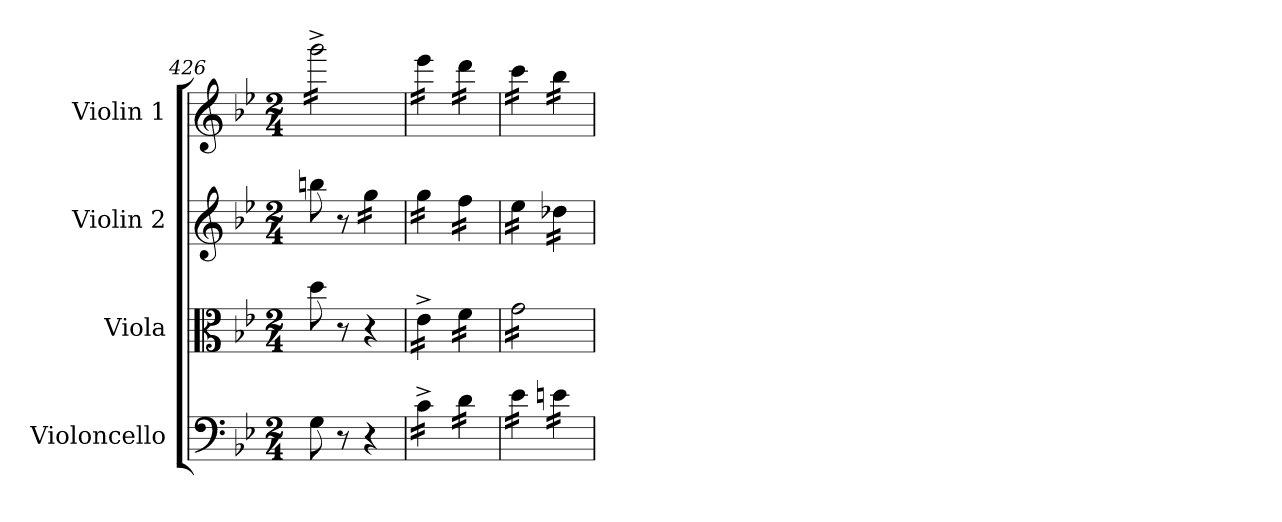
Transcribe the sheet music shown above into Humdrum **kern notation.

**kern	**kern	**kern	**kern
*part4	*part3	*part2	*part1
*staff4	*staff3	*staff2	*staff1
*I"Violoncello	*I"Viola	*I"Violin 2	*I"Violin 1
*I'Vc	*I'Vla	*I'Vln	*I'Vln
*clefF4	*clefC3	*clefG2	*clefG2
*k[b-e-]	*k[b-e-]	*k[b-e-]	*k[b-e-]
*M2/4	*M2/4	*M2/4	*M2/4
=426	=426	=426	=426
*	*	*	*tremolo
8G\	8dd\	8bbn\	16ggg^\LL
.	.	.	16ggg^\
8r	8r	8r	16ggg^\
.	.	.	16ggg^\
*	*	*tremolo	*
4r	4r	16gg\LL	16ggg^\
.	.	16gg\	16ggg^\
.	.	16gg\	16ggg^\
.	.	16gg\JJ	16ggg^\JJ
=427	=427	=427	=427
*tremolo	*	*	*
*	*tremolo	*	*
16c^\LL	16e-^\LL	16gg\LL	16eee-\LL
16c^\	16e-^\	16gg\	16eee-\
16c^\	16e-^\	16gg\	16eee-\
16c^\JJ	16e-^\JJ	16gg\JJ	16eee-\JJ
16d\LL	16f\LL	16ff\LL	16ddd\LL
16d\	16f\	16ff\	16ddd\
16d\	16f\	16ff\	16ddd\
16d\JJ	16f\JJ	16ff\JJ	16ddd\JJ
=428	=428	=428	=428
16e-\LL	16g\LL	16ee-\LL	16ccc\LL
16e-\	16g\	16ee-\	16ccc\
16e-\	16g\	16ee-\	16ccc\
16e-\JJ	16g\	16ee-\JJ	16ccc\JJ
16en\LL	16g\	16dd-X\LL	16bb-\LL
16en\	16g\	16dd-X\	16bb-\
16en\	16g\	16dd-X\	16bb-\
16en\JJ	16g\JJ	16dd-X\JJ	16bb-\JJ
*	*	*	*Xtremolo
*	*	*Xtremolo	*
*	*Xtremolo	*	*
*Xtremolo	*	*	*
=	=	=	=
*-	*-	*-	*-
